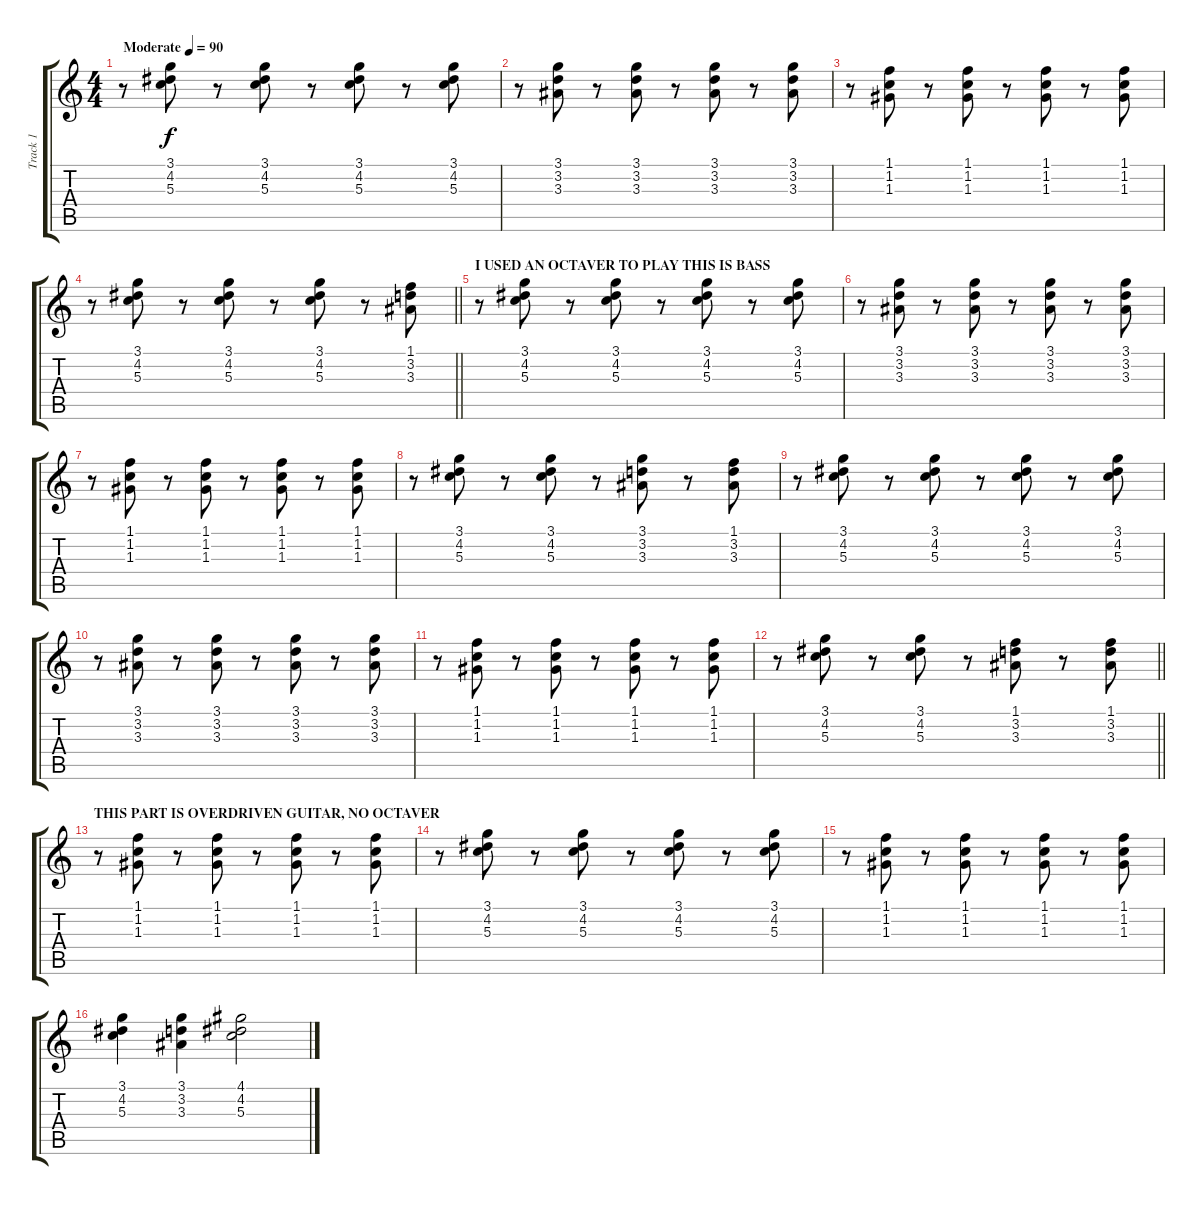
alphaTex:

\track ("Track 1" "Track 1") {instrument overdrivenguitar}
\staff {score tabs}
\tuning (E4 B3 G3 D3 A2 E2) {hide}
\ts (4 4)
\tempo (90 "Moderate")
\clef g2
\ks c
r.8{dy f instrument overdrivenguitar} (3.1 4.2 5.3).8 r.8 (3.1 4.2 5.3).8 r.8 (3.1 4.2 5.3).8 r.8 (3.1 4.2 5.3).8 |
r.8 (3.1 3.2 3.3).8 r.8 (3.1 3.2 3.3).8 r.8 (3.1 3.2 3.3).8 r.8 (3.1 3.2 3.3).8 |
r.8 (1.1 1.2 1.3).8 r.8 (1.1 1.2 1.3).8 r.8 (1.1 1.2 1.3).8 r.8 (1.1 1.2 1.3).8 |
\barLineRight lightlight
r.8 (3.1 4.2 5.3).8 r.8 (3.1 4.2 5.3).8 r.8 (3.1 4.2 5.3).8 r.8 (1.1 3.2 3.3).8 |
\section ("" "I USED AN OCTAVER TO PLAY THIS IS BASS")
r.8 (3.1 4.2 5.3).8 r.8 (3.1 4.2 5.3).8 r.8 (3.1 4.2 5.3).8 r.8 (3.1 4.2 5.3).8 |
r.8 (3.1 3.2 3.3).8 r.8 (3.1 3.2 3.3).8 r.8 (3.1 3.2 3.3).8 r.8 (3.1 3.2 3.3).8 |
r.8 (1.1 1.2 1.3).8 r.8 (1.1 1.2 1.3).8 r.8 (1.1 1.2 1.3).8 r.8 (1.1 1.2 1.3).8 |
r.8 (3.1 4.2 5.3).8 r.8 (3.1 4.2 5.3).8 r.8 (3.1 3.2 3.3).8 r.8 (1.1 3.2 3.3).8 |
r.8 (3.1 4.2 5.3).8 r.8 (3.1 4.2 5.3).8 r.8 (3.1 4.2 5.3).8 r.8 (3.1 4.2 5.3).8 |
r.8 (3.1 3.2 3.3).8 r.8 (3.1 3.2 3.3).8 r.8 (3.1 3.2 3.3).8 r.8 (3.1 3.2 3.3).8 |
r.8 (1.1 1.2 1.3).8 r.8 (1.1 1.2 1.3).8 r.8 (1.1 1.2 1.3).8 r.8 (1.1 1.2 1.3).8 |
\barLineRight lightlight
r.8 (3.1 4.2 5.3).8 r.8 (3.1 4.2 5.3).8 r.8 (1.1 3.2 3.3).8 r.8 (1.1 3.2 3.3).8 |
\section ("" "THIS PART IS OVERDRIVEN GUITAR, NO OCTAVER")
r.8 (1.1 1.2 1.3).8 r.8 (1.1 1.2 1.3).8 r.8 (1.1 1.2 1.3).8 r.8 (1.1 1.2 1.3).8 |
r.8 (3.1 4.2 5.3).8 r.8 (3.1 4.2 5.3).8 r.8 (3.1 4.2 5.3).8 r.8 (3.1 4.2 5.3).8 |
r.8 (1.1 1.2 1.3).8 r.8 (1.1 1.2 1.3).8 r.8 (1.1 1.2 1.3).8 r.8 (1.1 1.2 1.3).8 |
(3.1 4.2 5.3).4 (3.1 3.2 3.3).4 (4.1 4.2 5.3).2
